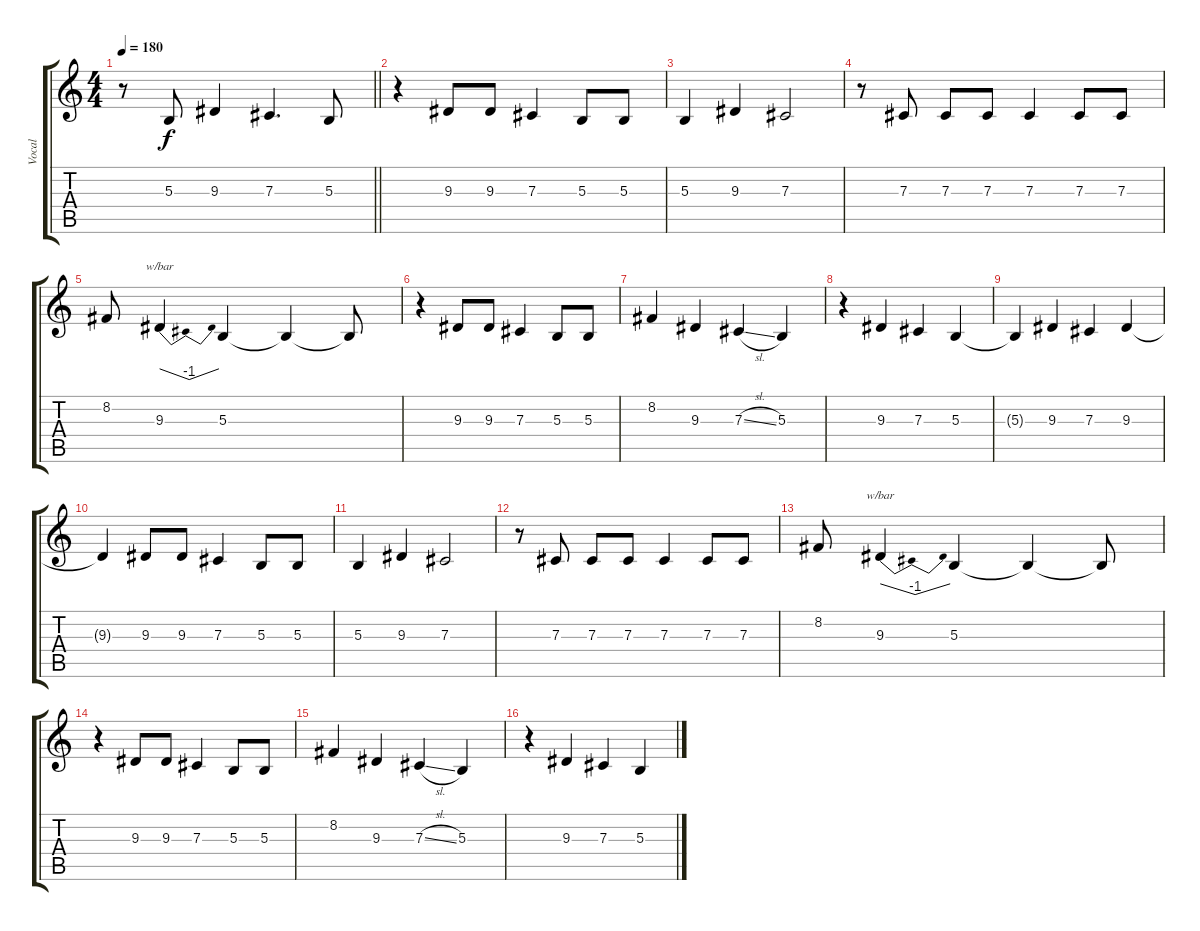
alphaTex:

\track ("Vocal" "Vocal") {instrument lead2sawtooth}
\staff {score tabs}
\tuning (Eb4 Bb3 Gb3 Db3 Ab2 Db2) {hide}
\ts (4 4)
\tempo 180
\clef g2
\barLineRight lightlight
\ks c
r.8{dy f} 5.3.8 9.3.4 7.3.4{d} 5.3.8 |
r.4 9.3.8 9.3.8 7.3.4 5.3.8 5.3.8 |
5.3.4 9.3.4 7.3.2 |
r.8 7.3.8 7.3.8 7.3.8 7.3.4 7.3.8 7.3.8 |
8.2.8 9.3.4{tbe (dip default 0 0 30 -4 60 0)} 5.3.4 5.3{t}.4 5.3{t}.8 |
r.4 9.3.8 9.3.8 7.3.4 5.3.8 5.3.8 |
8.2.4 9.3.4 7.3{sl}.4 5.3.4 |
r.4 9.3.4 7.3.4 5.3.4 |
5.3{t}.4 9.3.4 7.3.4 9.3.4 |
9.3{t}.4 9.3.8 9.3.8 7.3.4 5.3.8 5.3.8 |
5.3.4 9.3.4 7.3.2 |
r.8 7.3.8 7.3.8 7.3.8 7.3.4 7.3.8 7.3.8 |
8.2.8 9.3.4{tbe (dip default 0 0 30 -4 60 0)} 5.3.4 5.3{t}.4 5.3{t}.8 |
r.4 9.3.8 9.3.8 7.3.4 5.3.8 5.3.8 |
8.2.4 9.3.4 7.3{sl}.4 5.3.4 |
r.4 9.3.4 7.3.4 5.3.4
